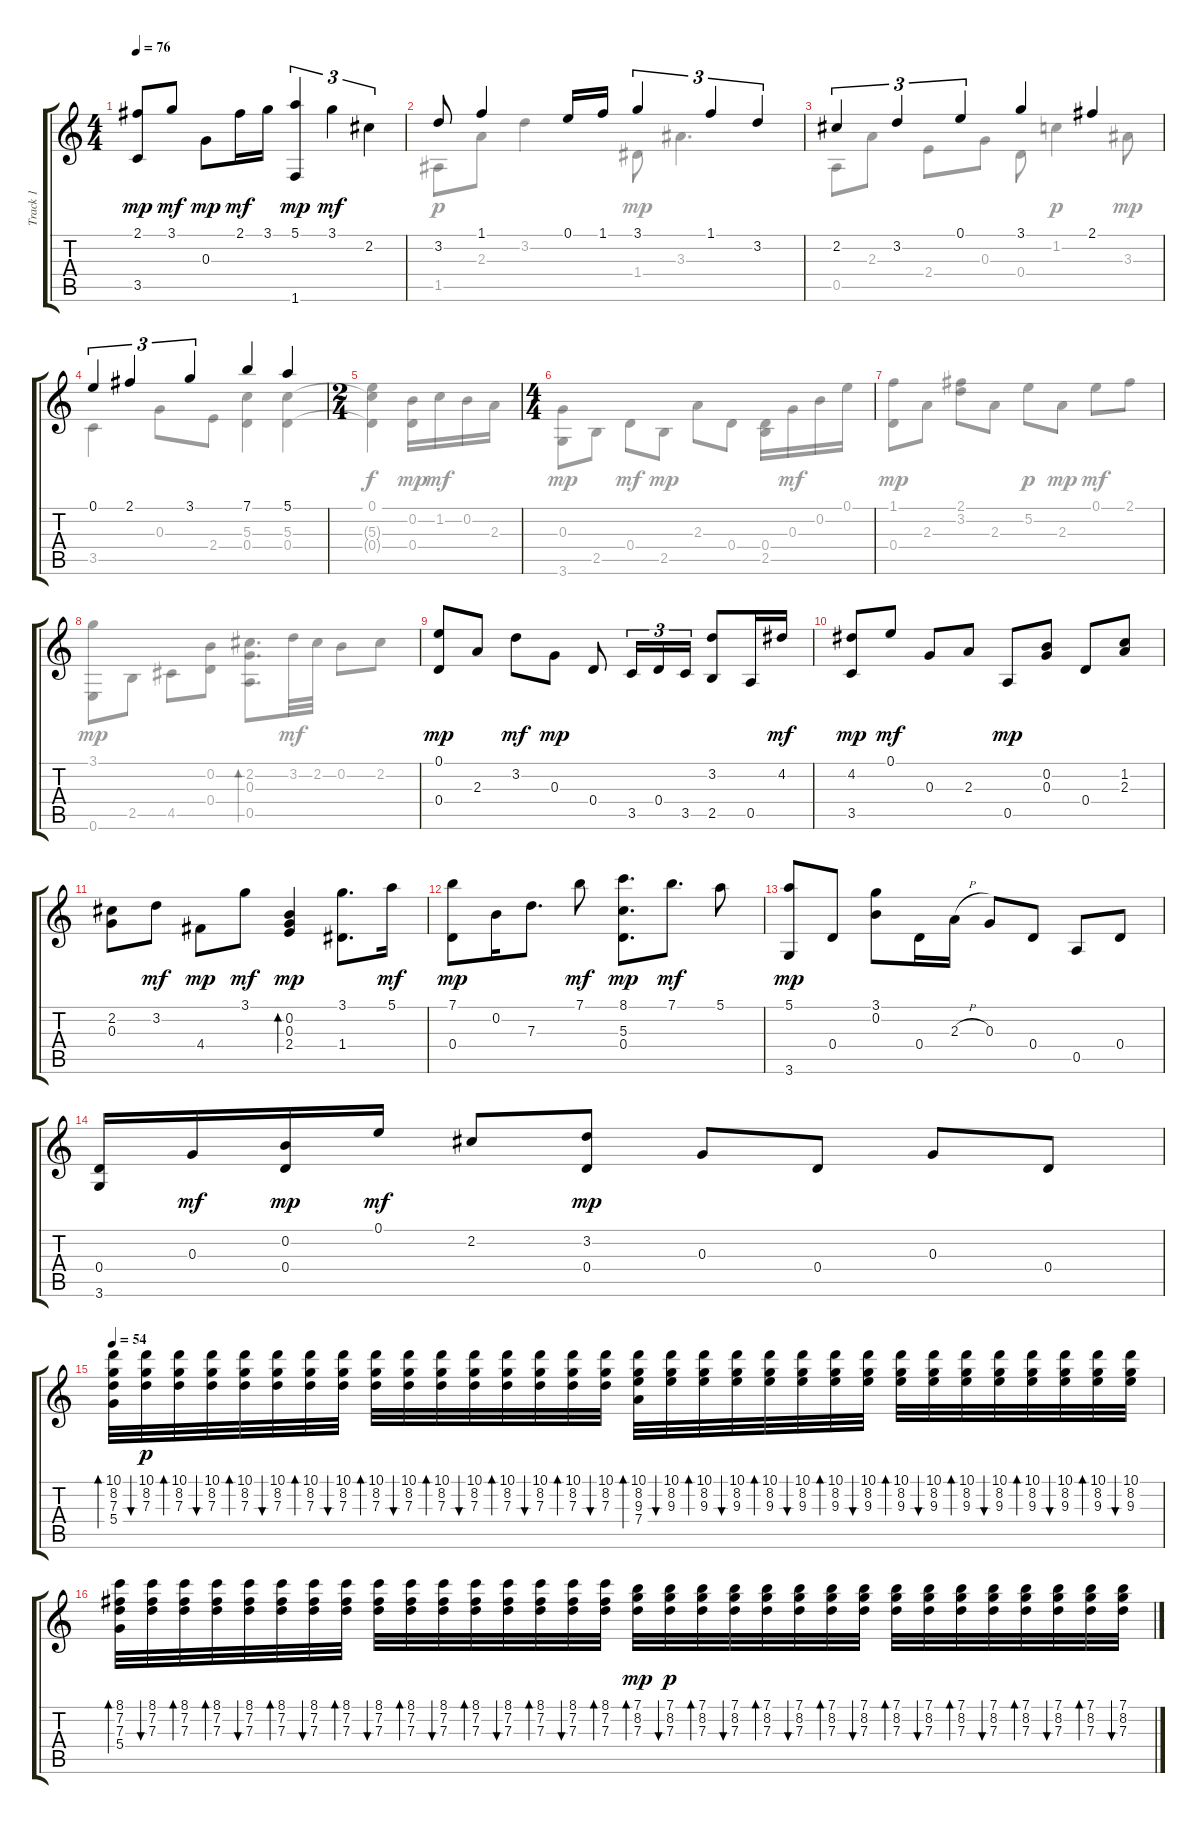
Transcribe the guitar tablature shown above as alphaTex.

\track ("Track 1" "Track 1") {instrument acousticguitarsteel}
\staff {score tabs}
\tuning (E4 B3 G3 D3 A2 E2) {hide}
\voice
\ts (4 4)
\tempo 76
\clef g2
\ks c
(2.1 3.5).8{dy mp} 3.1.8{dy mf} 0.3.8{dy mp} 2.1.16{dy mf} 3.1.16 (5.1 1.6).4{tu (3 2) dy mp} 3.1.4{tu (3 2) dy mf} 2.2.4{tu (3 2)} |
3.2.8 1.1.4 0.1.16 1.1.16 3.1.4{tu (3 2)} 1.1.4{tu (3 2)} 3.2.4{tu (3 2)} |
2.2.4{tu (3 2)} 3.2.4{tu (3 2)} 0.1.4{tu (3 2)} 3.1.4 2.1.4 |
0.1.4{tu (3 2)} 2.1.4{tu (3 2)} 3.1.4{tu (3 2)} 7.1.4 5.1.4 |
\ts (2 4)
|
\ts (4 4)
|
|
|
(0.1 0.4).8{dy mp} 2.3.8 3.2.8{dy mf} 0.3.8{dy mp} 0.4.8 3.5.16{tu (3 2)} 0.4.16{tu (3 2)} 3.5.16{tu (3 2)} (3.2 2.5).8 0.5.16 4.2.16{dy mf} |
(4.2 3.5).8{dy mp} 0.1.8{dy mf} 0.3.8 2.3.8 0.5.8{dy mp} (0.2 0.3).8 0.4.8 (1.2 2.3).8 |
(2.2 0.3).8 3.2.8{dy mf} 4.4.8{dy mp} 3.1.8{dy mf} (0.2 0.3 2.4).4{bd 60 dy mp} (3.1 1.4).8{d} 5.1.16{dy mf} |
(7.1 0.4).8{dy mp} 0.2.16 7.3.8{d} 7.1.8{dy mf} (8.1 5.3 0.4).8{d dy mp} 7.1.8{d dy mf} 5.1.8 |
(5.1 3.6).8{dy mp} 0.4.8 (3.1 0.2).8 0.4.16 2.3{h}.16 0.3.8 0.4.8 0.5.8 0.4.8 |
(0.4 3.6).16 0.3.16{dy mf} (0.2 0.4).16{dy mp} 0.1.16{dy mf} 2.2.8 (3.2 0.4).8{dy mp} 0.3.8 0.4.8 0.3.8 0.4.8 |
\tempo 54
(10.1 8.2 7.3 5.4).32{bd 60} (10.1 8.2 7.3).32{bu 60 dy p} (10.1 8.2 7.3).32{bd 60} (10.1 8.2 7.3).32{bu 60} (10.1 8.2 7.3).32{bd 60} (10.1 8.2 7.3).32{bu 60} (10.1 8.2 7.3).32{bd 60} (10.1 8.2 7.3).32{bu 60} (10.1 8.2 7.3).32{bd 60} (10.1 8.2 7.3).32{bu 60} (10.1 8.2 7.3).32{bd 60} (10.1 8.2 7.3).32{bu 60} (10.1 8.2 7.3).32{bd 60} (10.1 8.2 7.3).32{bu 60} (10.1 8.2 7.3).32{bd 60} (10.1 8.2 7.3).32{bu 60} (10.1 8.2 9.3 7.4).32{bd 60} (10.1 8.2 9.3).32{bu 60} (10.1 8.2 9.3).32{bd 60} (10.1 8.2 9.3).32{bu 60} (10.1 8.2 9.3).32{bd 60} (10.1 8.2 9.3).32{bu 60} (10.1 8.2 9.3).32{bd 60} (10.1 8.2 9.3).32{bu 60} (10.1 8.2 9.3).32{bd 60} (10.1 8.2 9.3).32{bu 60} (10.1 8.2 9.3).32{bd 60} (10.1 8.2 9.3).32{bu 60} (10.1 8.2 9.3).32{bd 60} (10.1 8.2 9.3).32{bu 60} (10.1 8.2 9.3).32{bd 60} (10.1 8.2 9.3).32{bu 60} |
(8.1 7.2 7.3 5.4).32{bd 60} (8.1 7.2 7.3).32{bu 60} (8.1 7.2 7.3).32{bd 60} (8.1 7.2 7.3).32{bd 60} (8.1 7.2 7.3).32{bu 60} (8.1 7.2 7.3).32{bd 60} (8.1 7.2 7.3).32{bu 60} (8.1 7.2 7.3).32{bd 60} (8.1 7.2 7.3).32{bu 60} (8.1 7.2 7.3).32{bd 60} (8.1 7.2 7.3).32{bu 60} (8.1 7.2 7.3).32{bd 60} (8.1 7.2 7.3).32{bu 60} (8.1 7.2 7.3).32{bd 60} (8.1 7.2 7.3).32{bu 60} (8.1 7.2 7.3).32{bd 60} (7.1 8.2 7.3).32{bd 60 dy mp} (7.1 8.2 7.3).32{bu 60 dy p} (7.1 8.2 7.3).32{bd 60} (7.1 8.2 7.3).32{bu 60} (7.1 8.2 7.3).32{bd 60} (7.1 8.2 7.3).32{bu 60} (7.1 8.2 7.3).32{bd 60} (7.1 8.2 7.3).32{bu 60} (7.1 8.2 7.3).32{bd 60} (7.1 8.2 7.3).32{bu 60} (7.1 8.2 7.3).32{bd 60} (7.1 8.2 7.3).32{bu 60} (7.1 8.2 7.3).32{bd 60} (7.1 8.2 7.3).32{bu 60} (7.1 8.2 7.3).32{bd 60} (7.1 8.2 7.3).32{bu 60}
\voice
\clef g2
\ottava regular
\simile none
\ks c
|
1.5.8 2.3.8 3.2.4{dy p} 1.4.8{dy mp} 3.3.4{d} |
0.5.8 2.3.8 2.4.8 0.3.8 0.4.8 1.2.4{dy p} 3.3.8{dy mp} |
3.5.4 0.3.8 2.4.8 (5.3 0.4).4 (5.3 0.4).4 |
(0.1 5.3{t} 0.4{t}).4{dy f} (0.2 0.4).16{dy mp} 1.2.16{dy mf} 0.2.16 2.3.16 |
(0.3 3.6).8{dy mp} 2.5.8 0.4.8{dy mf} 2.5.8{dy mp} 2.3.8 0.4.8 (0.4 2.5).16 0.3.16{dy mf} 0.2.16 0.1.16 |
(1.1 0.4).8{dy mp} 2.3.8 (2.1 3.2).8 2.3.8 5.2.8{dy p} 2.3.8{dy mp} 0.1.8{dy mf} 2.1.8 |
(3.1 0.6).8{dy mp} 2.5.8 4.5.8 (0.2 0.4).8 (2.2 0.3 0.5).8{d bd 60} 3.2.32{dy mf} 2.2.32 0.2.8 2.2.8 |
|
|
|
|
|
|
|
